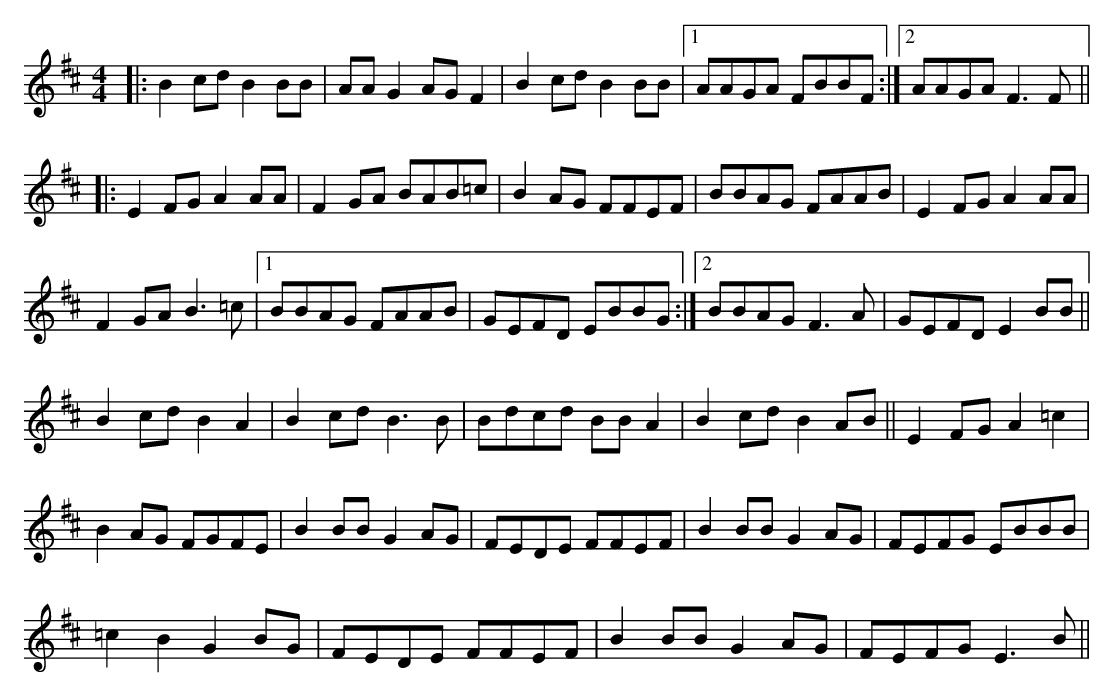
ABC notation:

X:1
M:4/4
K:Edor
|:B2cd B2BB|AAG2 AGF2|B2cd B2BB|1 AAGA FBBF:|2 AAGA F3F||
|:E2FG A2AA|F2GA BAB=c|B2AG FFEF| BBAG FAAB|E2FG A2AA|
F2GA B3 =c|1 BBAG FAAB| GEFD EBBG:|2 BBAG F3A|GEFD E2BB||
B2cd B2A2|B2cd B3B|Bdcd BBA2|B2cd B2AB||E2FG A2=c2|
B2AG FGFE|B2BB G2AG|FEDE FFEF|B2BB G2AG|FEFG EBBB|
=c2B2 G2BG|FEDE FFEF|B2BB G2AG|FEFG E3B||
